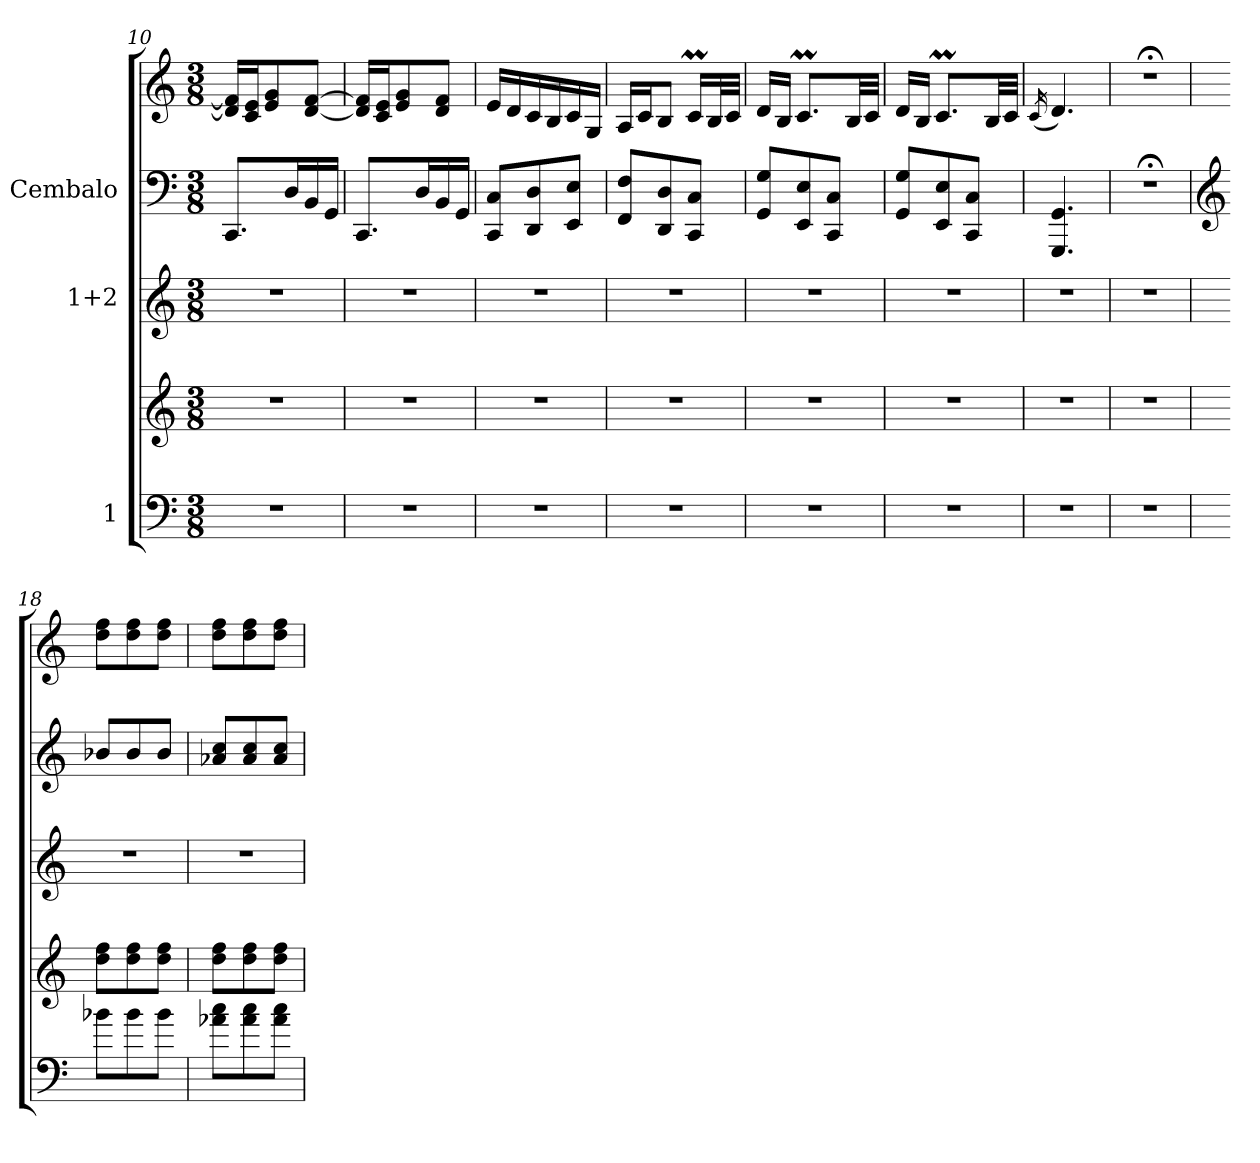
**kern	**kern	**kern	**kern	**kern
*part3	*part3	*part2	*part1	*part1
*staff5	*staff4	*staff3	*staff2	*staff1
*I"1	*	*I"1+2	*I"Cembalo	*
*clefF4	*clefG2	*clefG2	*clefF4	*clefG2
*k[]	*k[]	*k[]	*k[]	*k[]
*M3/8	*M3/8	*M3/8	*M3/8	*M3/8
=10	=10	=10	=10	=10
4.r	4.r	4.r	8.CC/L	16d/] 16f/]LL
.	.	.	.	16c/ 16e/J
.	.	.	.	8e/ 8g/
.	.	.	16D/L	.
.	.	.	16BB/	[8d/ [8f/J
.	.	.	16GG/JJ	.
=11	=11	=11	=11	=11
4.r	4.r	4.r	8.CC/L	16d/] 16f/]LL
.	.	.	.	16c/ 16e/J
.	.	.	.	8e/ 8g/
.	.	.	16D/L	.
.	.	.	16BB/	8d/ 8f/J
.	.	.	16GG/JJ	.
=12	=12	=12	=12	=12
4.r	4.r	4.r	8CC/ 8C/L	16e/LL
.	.	.	.	16d/
.	.	.	8DD/ 8D/	16c/
.	.	.	.	16B/
.	.	.	8EE/ 8E/J	16c/
.	.	.	.	16G/JJ
!!LO:LB:g=z
=13	=13	=13	=13	=13
4.r	4.r	4.r	8FF/ 8F/L	16A/LL
.	.	.	.	16c/J
.	.	.	8DD/ 8D/	8B/J
.	.	.	8CC/ 8C/J	16cM/LL
.	.	.	.	32B/L
.	.	.	.	32c/JJJ
=14	=14	=14	=14	=14
4.r	4.r	4.r	8GG/ 8G/L	16d/LL
.	.	.	.	16B/JJ
.	.	.	8EE/ 8E/	8.cM/L
.	.	.	8CC/ 8C/J	.
.	.	.	.	32B/LL
.	.	.	.	32c/JJJ
=15	=15	=15	=15	=15
4.r	4.r	4.r	8GG/ 8G/L	16d/LL
.	.	.	.	16B/JJ
.	.	.	8EE/ 8E/	8.cM/L
.	.	.	8CC/ 8C/J	.
.	.	.	.	32B/LL
.	.	.	.	32c/JJJ
=16	=16	=16	=16	=16
.	.	.	.	(<16qc/
4.r	4.r	4.r	4.GGG/ 4.GG/	4.d/)
=17	=17	=17	=17	=17
4.r	4.r	4.r	4.r;<	4.r;<
=18	=18	=18	=18	=18
*	*	*	*clefG2	*
8b-X\L	8dd\ 8ff\L	4.r	8b-X/L	8dd\ 8ff\L
8b-\	8dd\ 8ff\	.	8b-/	8dd\ 8ff\
8b-\J	8dd\ 8ff\J	.	8b-/J	8dd\ 8ff\J
=19	=19	=19	=19	=19
8a-X\ 8cc\L	8dd\ 8ff\L	4.r	8a-X/ 8cc/L	8dd\ 8ff\L
8a-\ 8cc\	8dd\ 8ff\	.	8a-/ 8cc/	8dd\ 8ff\
8a-\ 8cc\J	8dd\ 8ff\J	.	8a-/ 8cc/J	8dd\ 8ff\J
=	=	=	=	=
*-	*-	*-	*-	*-
